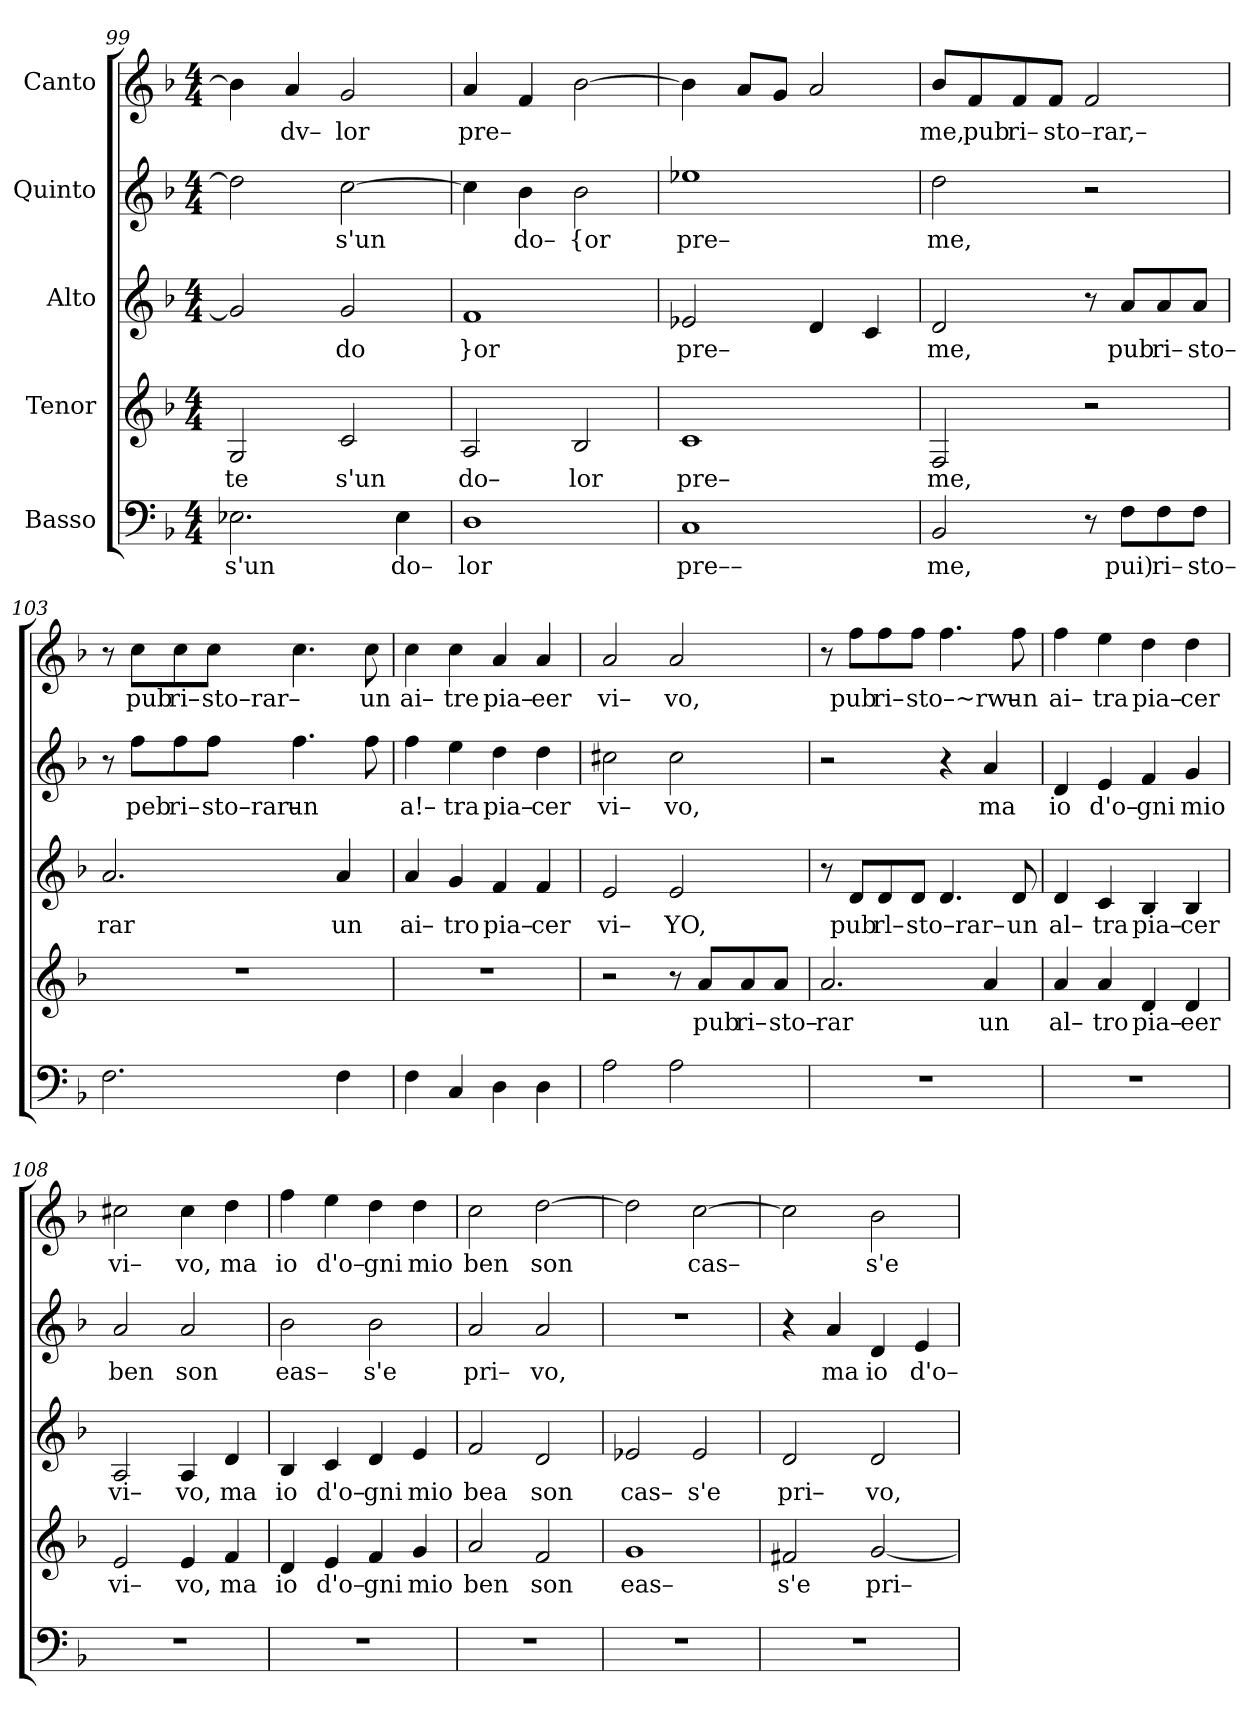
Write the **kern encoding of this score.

**kern	**text	**kern	**text	**kern	**text	**kern	**text	**kern	**text
*part5	*part5	*part4	*part4	*part3	*part3	*part2	*part2	*part1	*part1
*staff5	*staff5	*staff4	*staff4	*staff3	*staff3	*staff2	*staff2	*staff1	*staff1
*I"Basso	*	*I"Tenor	*	*I"Alto	*	*I"Quinto	*	*I"Canto	*
*clefF4	*	*clefG2	*	*clefG2	*	*clefG2	*	*clefG2	*
*k[b-]	*	*k[b-]	*	*k[b-]	*	*k[b-]	*	*k[b-]	*
*F:	*	*F:	*	*F:	*	*F:	*	*F:	*
*M4/4	*	*M4/4	*	*M4/4	*	*M4/4	*	*M4/4	*
=99	=99	=99	=99	=99	=99	=99	=99	=99	=99
!	!LO:LY:b	!	!LO:LY:b	!	!	!	!	!	!
2.E-X\	s'un	2G/	te	2g/]	.	2dd\]	.	4b-\]	.
!	!	!	!	!	!	!	!	!	!LO:LY:b
.	.	.	.	.	.	.	.	4a/	dv–
!	!	!	!LO:LY:b	!	!LO:LY:b	!	!LO:LY:b	!	!LO:LY:b
.	.	2c/	s'un	2g/	do	[2cc\	s'un	2g/	lor
!	!LO:LY:b	!	!	!	!	!	!	!	!
4E-\	do–	.	.	.	.	.	.	.	.
=100	=100	=100	=100	=100	=100	=100	=100	=100	=100
!	!LO:LY:b	!	!LO:LY:b	!	!LO:LY:b	!	!	!	!LO:LY:b
1D	lor	2A/	do–	1f	}or	4cc\]	.	4a/	pre–
!	!	!	!	!	!	!	!LO:LY:b	!	!
.	.	.	.	.	.	4b-\	do–	4f/	.
!	!	!	!LO:LY:b	!	!	!	!LO:LY:b	!	!
.	.	2B-/	lor	.	.	2b-\	{or	[2b-\	.
=101	=101	=101	=101	=101	=101	=101	=101	=101	=101
!	!LO:LY:b	!	!LO:LY:b	!	!LO:LY:b	!	!LO:LY:b	!	!
1C	pre––	1c	pre–	2e-X/	pre–	1ee-X	pre–	4b-\]	.
.	.	.	.	.	.	.	.	8a/L	.
.	.	.	.	.	.	.	.	8g/J	.
.	.	.	.	4d/	.	.	.	2a/	.
.	.	.	.	4c/	.	.	.	.	.
=102	=102	=102	=102	=102	=102	=102	=102	=102	=102
!	!LO:LY:b	!	!LO:LY:b	!	!LO:LY:b	!	!LO:LY:b	!	!LO:LY:b
2BB-/	me,	2F/	me,	2d/	me,	2dd\	me,	8b-/L	me,
!	!	!	!	!	!	!	!	!	!LO:LY:b
.	.	.	.	.	.	.	.	8f/	pub
!	!	!	!	!	!	!	!	!	!LO:LY:b
.	.	.	.	.	.	.	.	8f/	ri–
!	!	!	!	!	!	!	!	!	!LO:LY:b
.	.	.	.	.	.	.	.	8f/J	sto–rar,–
8r	.	2r	.	8r	.	2r	.	2f/	.
!	!LO:LY:b	!	!	!	!LO:LY:b	!	!	!	!
8F\L	pui)	.	.	8a/L	pub	.	.	.	.
!	!LO:LY:b	!	!	!	!LO:LY:b	!	!	!	!
8F\	ri–	.	.	8a/	ri–	.	.	.	.
!	!LO:LY:b	!	!	!	!LO:LY:b	!	!	!	!
8F\J	sto–	.	.	8a/J	sto–	.	.	.	.
=103	=103	=103	=103	=103	=103	=103	=103	=103	=103
!	!	!	!	!	!LO:LY:b	!	!	!	!
2.F\	.	1r	.	2.a/	rar	8r	.	8r	.
!	!	!	!	!	!	!	!LO:LY:b	!	!LO:LY:b
.	.	.	.	.	.	8ff\L	peb	8cc\L	pub
!	!	!	!	!	!	!	!LO:LY:b	!	!LO:LY:b
.	.	.	.	.	.	8ff\	ri–	8cc\	ri–
!	!	!	!	!	!	!	!LO:LY:b	!	!LO:LY:b
.	.	.	.	.	.	8ff\J	sto–rar–	8cc\J	sto–rar–
!	!	!	!	!	!	!	!LO:LY:b	!	!
.	.	.	.	.	.	4.ff\	un	4.cc\	.
!	!	!	!	!	!LO:LY:b	!	!	!	!
4F\	.	.	.	4a/	un	.	.	.	.
!	!	!	!	!	!	!	!	!	!LO:LY:b
.	.	.	.	.	.	8ff\	.	8cc\	un
=104	=104	=104	=104	=104	=104	=104	=104	=104	=104
!	!	!	!	!	!LO:LY:b	!	!LO:LY:b	!	!LO:LY:b
4F\	.	1r	.	4a/	ai–	4ff\	a!–	4cc\	ai–
!	!	!	!	!	!LO:LY:b	!	!LO:LY:b	!	!LO:LY:b
4C/	.	.	.	4g/	tro	4ee\	tra	4cc\	tre
!	!	!	!	!	!LO:LY:b	!	!LO:LY:b	!	!LO:LY:b
4D\	.	.	.	4f/	pia–	4dd\	pia–	4a/	pia–
!	!	!	!	!	!LO:LY:b	!	!LO:LY:b	!	!LO:LY:b
4D\	.	.	.	4f/	cer	4dd\	cer	4a/	eer
=105	=105	=105	=105	=105	=105	=105	=105	=105	=105
!	!	!	!	!	!LO:LY:b	!	!LO:LY:b	!	!LO:LY:b
2A\	.	2r	.	2e/	vi–	2cc#X\	vi–	2a/	vi–
!	!	!	!	!	!LO:LY:b	!	!LO:LY:b	!	!LO:LY:b
2A\	.	8r	.	2e/	YO,	2cc#\	vo,	2a/	vo,
!	!	!	!LO:LY:b	!	!	!	!	!	!
.	.	8a/L	pub	.	.	.	.	.	.
!	!	!	!LO:LY:b	!	!	!	!	!	!
.	.	8a/	ri–	.	.	.	.	.	.
!	!	!	!LO:LY:b	!	!	!	!	!	!
.	.	8a/J	sto–	.	.	.	.	.	.
=106	=106	=106	=106	=106	=106	=106	=106	=106	=106
!	!	!	!LO:LY:b	!	!	!	!	!	!
1r	.	2.a/	rar	8r	.	2r	.	8r	.
!	!	!	!	!	!LO:LY:b	!	!	!	!LO:LY:b
.	.	.	.	8d/L	pub	.	.	8ff\L	pub
!	!	!	!	!	!LO:LY:b	!	!	!	!LO:LY:b
.	.	.	.	8d/	rl–	.	.	8ff\	ri–
!	!	!	!	!	!LO:LY:b	!	!	!	!LO:LY:b
.	.	.	.	8d/J	sto–rar–	.	.	8ff\J	sto–~rw–
.	.	.	.	4.d/	.	4r	.	4.ff\	.
!	!	!	!LO:LY:b	!	!	!	!LO:LY:b	!	!
.	.	4a/	un	.	.	4a/	ma	.	.
!	!	!	!	!	!LO:LY:b	!	!	!	!LO:LY:b
.	.	.	.	8d/	un	.	.	8ff\	un
=107	=107	=107	=107	=107	=107	=107	=107	=107	=107
!	!	!	!LO:LY:b	!	!LO:LY:b	!	!LO:LY:b	!	!LO:LY:b
1r	.	4a/	al–	4d/	al–	4d/	io	4ff\	ai–
!	!	!	!LO:LY:b	!	!LO:LY:b	!	!LO:LY:b	!	!LO:LY:b
.	.	4a/	tro	4c/	tra	4e/	d'o–	4ee\	tra
!	!	!	!LO:LY:b	!	!LO:LY:b	!	!LO:LY:b	!	!LO:LY:b
.	.	4d/	pia–	4B-/	pia–	4f/	gni	4dd\	pia–
!	!	!	!LO:LY:b	!	!LO:LY:b	!	!LO:LY:b	!	!LO:LY:b
.	.	4d/	eer	4B-/	cer	4g/	mio	4dd\	cer
=108	=108	=108	=108	=108	=108	=108	=108	=108	=108
!	!	!	!LO:LY:b	!	!LO:LY:b	!	!LO:LY:b	!	!LO:LY:b
1r	.	2e/	vi–	2A/	vi–	2a/	ben	2cc#X\	vi–
!	!	!	!LO:LY:b	!	!LO:LY:b	!	!LO:LY:b	!	!LO:LY:b
.	.	4e/	vo,	4A/	vo,	2a/	son	4cc#\	vo,
!	!	!	!LO:LY:b	!	!LO:LY:b	!	!	!	!LO:LY:b
.	.	4f/	ma	4d/	ma	.	.	4dd\	ma
=109	=109	=109	=109	=109	=109	=109	=109	=109	=109
!	!	!	!LO:LY:b	!	!LO:LY:b	!	!LO:LY:b	!	!LO:LY:b
1r	.	4d/	io	4B-/	io	2b-\	eas–	4ff\	io
!	!	!	!LO:LY:b	!	!LO:LY:b	!	!	!	!LO:LY:b
.	.	4e/	d'o–	4c/	d'o–	.	.	4ee\	d'o–
!	!	!	!LO:LY:b	!	!LO:LY:b	!	!LO:LY:b	!	!LO:LY:b
.	.	4f/	gni	4d/	gni	2b-\	s'e	4dd\	gni
!	!	!	!LO:LY:b	!	!LO:LY:b	!	!	!	!LO:LY:b
.	.	4g/	mio	4e/	mio	.	.	4dd\	mio
=110	=110	=110	=110	=110	=110	=110	=110	=110	=110
!	!	!	!LO:LY:b	!	!LO:LY:b	!	!LO:LY:b	!	!LO:LY:b
1r	.	2a/	ben	2f/	bea	2a/	pri–	2cc\	ben
!	!	!	!LO:LY:b	!	!LO:LY:b	!	!LO:LY:b	!	!LO:LY:b
.	.	2f/	son	2d/	son	2a/	vo,	[2dd\	son
=111	=111	=111	=111	=111	=111	=111	=111	=111	=111
!	!	!	!LO:LY:b	!	!LO:LY:b	!	!	!	!
1r	.	1g	eas–	2e-X/	cas–	1r	.	2dd\]	.
!	!	!	!	!	!LO:LY:b	!	!	!	!LO:LY:b
.	.	.	.	2e-/	s'e	.	.	[2cc\	cas–
=112	=112	=112	=112	=112	=112	=112	=112	=112	=112
!	!	!	!LO:LY:b	!	!LO:LY:b	!	!	!	!
1r	.	2f#X/	s'e	2d/	pri–	4r	.	2cc\]	.
!	!	!	!	!	!	!	!LO:LY:b	!	!
.	.	.	.	.	.	4a/	ma	.	.
!	!	!	!LO:LY:b	!	!LO:LY:b	!	!LO:LY:b	!	!LO:LY:b
.	.	[2g/	pri–	2d/	vo,	4d/	io	2b-\	s'e
!	!	!	!	!	!	!	!LO:LY:b	!	!
.	.	.	.	.	.	4e/	d'o–	.	.
=	=	=	=	=	=	=	=	=	=
*-	*-	*-	*-	*-	*-	*-	*-	*-	*-
